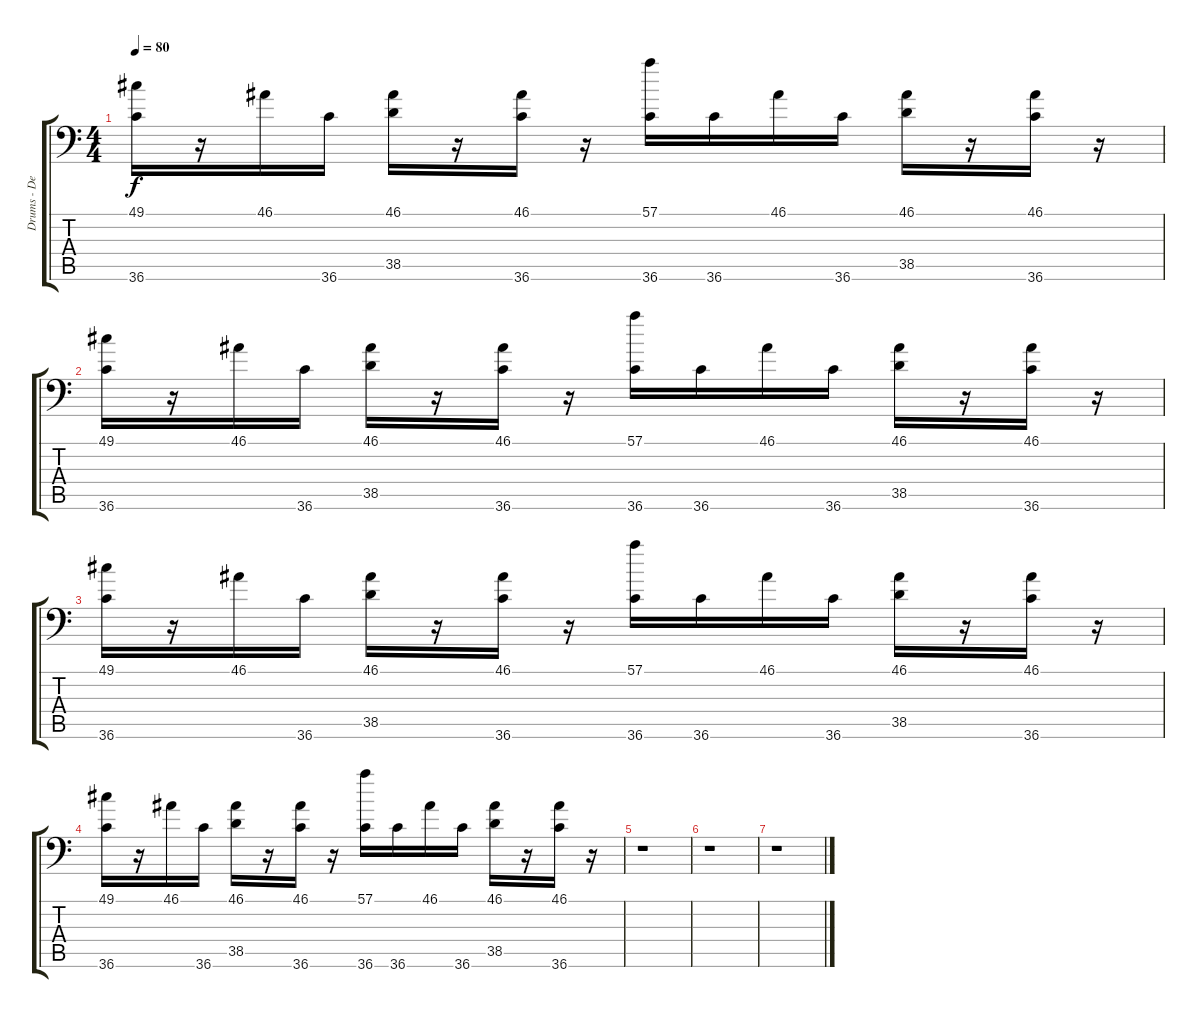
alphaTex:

\track ("Drums - Derek" "Drums - De") {instrument acousticgrandpiano}
\staff {score tabs}
\tuning (C-1 C-1 C-1 C-1 C-1 C-1) {hide}
\ts (4 4)
\tempo 80
\clef f4
\ks c
(49.1 36.6).16{dy f} r.16 46.1.16 36.6.16 (46.1 38.5).16 r.16 (46.1 36.6).16 r.16 (57.1 36.6).16 36.6.16 46.1.16 36.6.16 (46.1 38.5).16 r.16 (46.1 36.6).16 r.16 |
(49.1 36.6).16 r.16 46.1.16 36.6.16 (46.1 38.5).16 r.16 (46.1 36.6).16 r.16 (57.1 36.6).16 36.6.16 46.1.16 36.6.16 (46.1 38.5).16 r.16 (46.1 36.6).16 r.16 |
(49.1 36.6).16 r.16 46.1.16 36.6.16 (46.1 38.5).16 r.16 (46.1 36.6).16 r.16 (57.1 36.6).16 36.6.16 46.1.16 36.6.16 (46.1 38.5).16 r.16 (46.1 36.6).16 r.16 |
(49.1 36.6).16 r.16 46.1.16 36.6.16 (46.1 38.5).16 r.16 (46.1 36.6).16 r.16 (57.1 36.6).16 36.6.16 46.1.16 36.6.16 (46.1 38.5).16 r.16 (46.1 36.6).16 r.16 |
r.1 |
r.1 |
r.1
